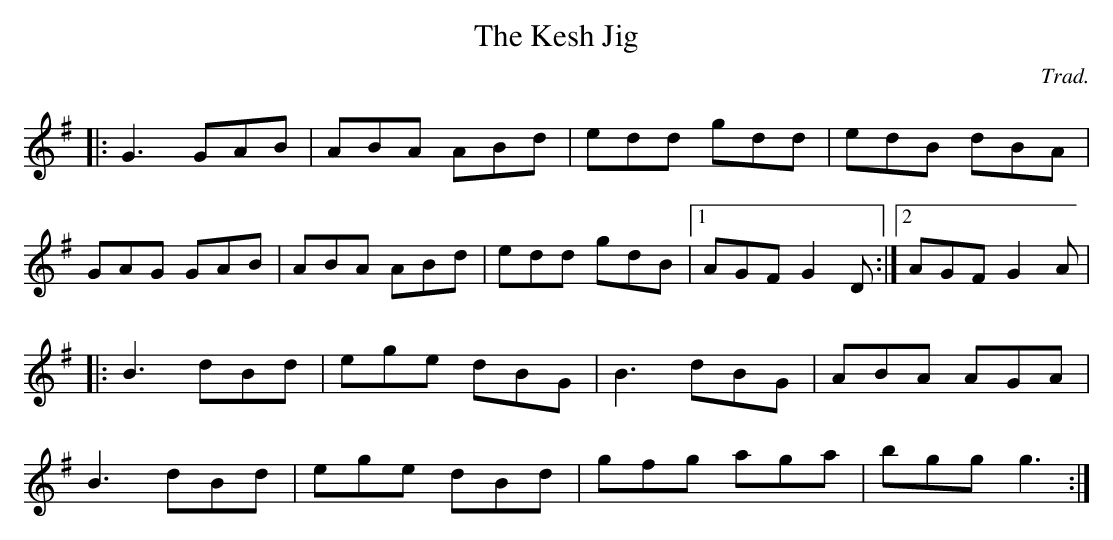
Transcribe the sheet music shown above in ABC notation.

X:1
T:Kesh Jig, The
C:Trad.
K:G
|: G3 GAB | ABA ABd | edd gdd | edB dBA |
GAG GAB | ABA ABd | edd gdB |[1 AGF G2 D :|\
[2 AGF G2 A |
|:B3 dBd | ege dBG | B3 dBG | ABA AGA |
B3 dBd | ege dBd | gfg aga | bgg g3 :|
